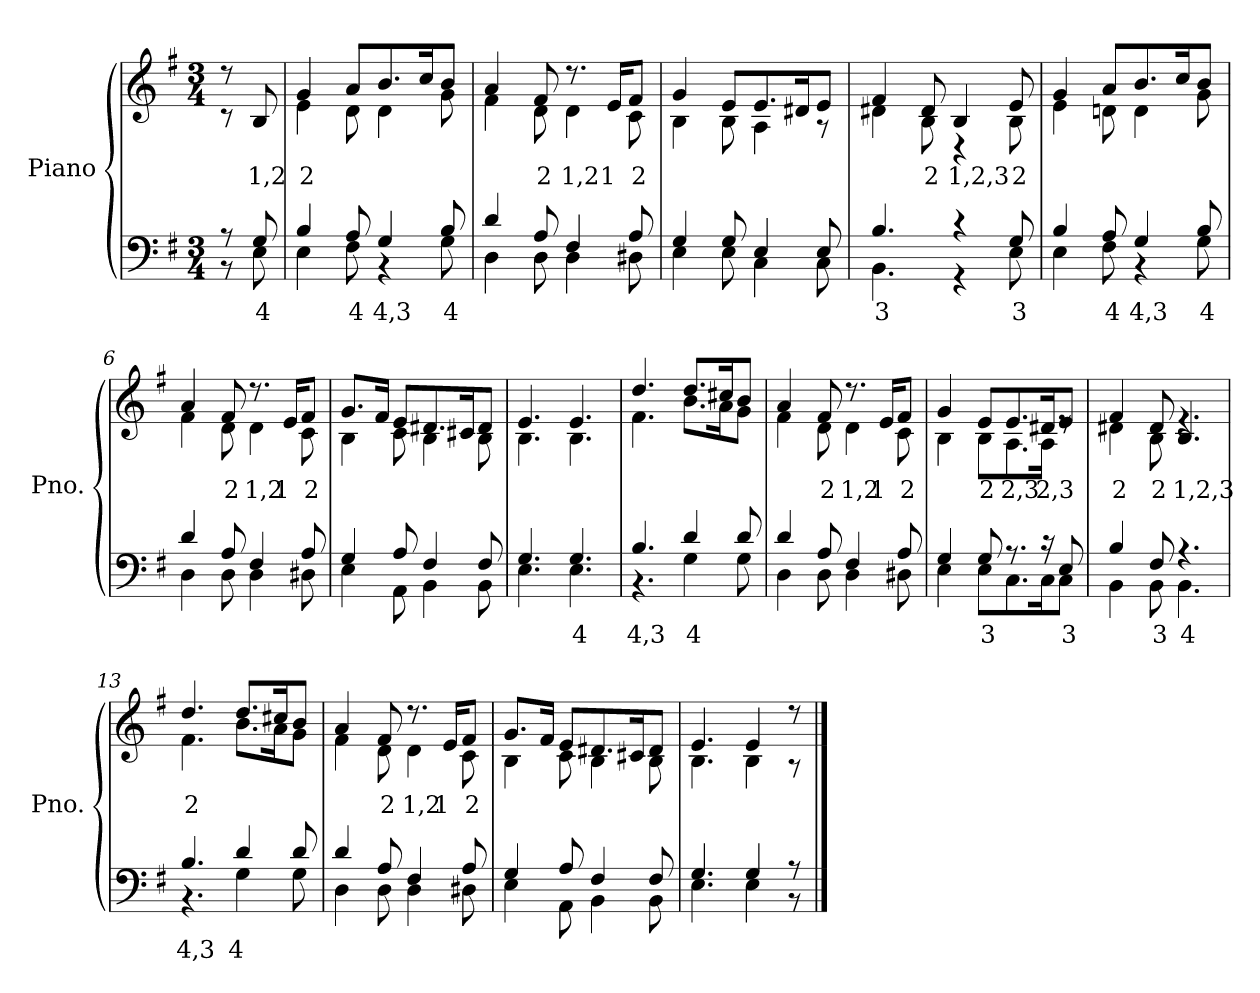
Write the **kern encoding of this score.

**kern	**text	**kern	**text
*part1	*part1	*part1	*part1
*staff2	*staff2	*staff1	*staff1
*I"Piano	*	*	*
*I'Pno.	*	*	*
*clefF4	*	*clefG2	*
*k[f#]	*	*k[f#]	*
*M3/4	*	*M3/4	*
=	=	=	=
*^	*	*^	*
8r	8r	.	8r	8r	.
*	*	*	*MM80	*	*
!	!	!LO:LY:b	!	!	!
!	!	!LO:LY:b	!	!	!LO:LY:b
8Gi/	8Ej\	4	8BZ/	8ryy	1,2
=1	=1	=1	=1	=1	=1
!	!	!	!	!	!LO:LY:b
!	!	!	!	!	!LO:LY:b
4Bi/	4Ej\	.	4gZ/	4eV\	2
!	!	!LO:LY:b	!	!	!
!	!	!LO:LY:b	!	!	!
8Ai/	8F#j\	4	8aZ/L	8dV\	.
!	!	!LO:LY:b	!	!	!
4Gj/	4r	4,3	8.bZ/	4dV\	.
.	.	.	16ccZ/K	.	.
!	!	!LO:LY:b	!	!	!
!	!	!LO:LY:b	!	!	!
8Bi/	8Gj\	4	8bZ/J	8gV\	.
=2	=2	=2	=2	=2	=2
4di/	4Dj\	.	4aZ/	4f#V\	.
!	!	!	!	!	!LO:LY:b
!	!	!	!	!	!LO:LY:b
8Ai/	8Dj\	.	8f#Z/	8dV\	2
!	!	!	!	!	!LO:LY:b
4F#i/	4Dj\	.	8.r	4dZ\	1,2
!	!	!	!	!	!LO:LY:b
.	.	.	16eZ/KL	.	1
!	!	!	!	!	!LO:LY:b
8Ai/	8D#Xj\	.	8f#Z/J	8cV\	2
=3	=3	=3	=3	=3	=3
4Gi/	4Ej\	.	4gZ/	4BV\	.
8Gi/	8Ej\	.	8eZ/L	8BV\	.
4Ei/	4Cj\	.	8.eZ/	4AV\	.
.	.	.	16d#XZ/K	.	.
8Ei/	8Cj\	.	8eZ/J	8r	.
!!LO:LB:g=z	!!
=4	=4	=4	=4	=4	=4
!	!	!LO:LY:b	!	!	!
4.Bi/	4.BBj\	3	4f#Z/	4d#XV\	.
!	!	!	!	!	!LO:LY:b
!	!	!	!	!	!LO:LY:b
.	.	.	8d#Z/	8BV\	2
!	!	!	!	!	!LO:LY:b
4r	4r	.	4BZ/	4r	1,2,3
!	!	!LO:LY:b	!	!	!LO:LY:b
!	!	!	!	!	!LO:LY:b
8Gi/	8Ej\	3	8eZ/	8BV\	2
=5	=5	=5	=5	=5	=5
4Bi/	4Ej\	.	4gZ/	4eV\	.
!	!	!LO:LY:b	!	!	!
!	!	!LO:LY:b	!	!	!
8Ai/	8F#j\	4	8aZ/L	8dnV\	.
!	!	!LO:LY:b	!	!	!
4Gj/	4r	4,3	8.bZ/	4dV\	.
.	.	.	16ccZ/K	.	.
!	!	!LO:LY:b	!	!	!
!	!	!LO:LY:b	!	!	!
8Bi/	8Gj\	4	8bZ/J	8gV\	.
=6	=6	=6	=6	=6	=6
4di/	4Dj\	.	4aZ/	4f#V\	.
!	!	!	!	!	!LO:LY:b
!	!	!	!	!	!LO:LY:b
8Ai/	8Dj\	.	8f#Z/	8dV\	2
!	!	!	!	!	!LO:LY:b
4F#i/	4Dj\	.	8.r	4dZ\	1,2
!	!	!	!	!	!LO:LY:b
.	.	.	16eZ/KL	.	1
!	!	!	!	!	!LO:LY:b
8Ai/	8D#Xj\	.	8f#Z/J	8cV\	2
=7	=7	=7	=7	=7	=7
4Gi/	4Ej\	.	8.gZ/L	4BV\	.
.	.	.	16f#Z/Jk	.	.
8Ai/	8AAj\	.	8eZ/L	8cV\	.
4F#i/	4BBj\	.	8.d#XZ/	4BV\	.
.	.	.	16c#XZ/K	.	.
8F#i/	8BBj\	.	8d#Z/J	8BV\	.
!!LO:LB:g=z	!!
=8	=8	=8	=8	=8	=8
4.Gi/	4.Ej\	.	4.eZ/	4.BV\	.
!	!	!LO:LY:b	!	!	!
!	!	!LO:LY:b	!	!	!
4.Gi/	4.Ej\	4	4.eZ/	4.BV\	.
=9	=9	=9	=9	=9	=9
!	!	!LO:LY:b	!	!	!
4.Bj/	4.r	4,3	4.ddZ/	4.f#V\	.
!	!	!LO:LY:b	!	!	!
!	!	!LO:LY:b	!	!	!
4di/	4Gj\	4	8.ddZ/L	8.bV\L	.
.	.	.	16cc#XZ/K	16aV\K	.
8di/	8Gj\	.	8bZ/J	8gV\J	.
=10	=10	=10	=10	=10	=10
4di/	4Dj\	.	4aZ/	4f#V\	.
!	!	!	!	!	!LO:LY:b
!	!	!	!	!	!LO:LY:b
8Ai/	8Dj\	.	8f#Z/	8dV\	2
!	!	!	!	!	!LO:LY:b
4F#i/	4Dj\	.	8.r	4dZ\	1,2
!	!	!	!	!	!LO:LY:b
.	.	.	16eZ/KL	.	1
!	!	!	!	!	!LO:LY:b
8Ai/	8D#Xj\	.	8f#Z/J	8cV\	2
=11	=11	=11	=11	=11	=11
4Gi/	4Ej\	.	4gZ/	4BV\	.
!	!	!LO:LY:b	!	!	!LO:LY:b
8Gi/	8Ej\L	3	8eZ/L	8BV\L	2
!	!	!	!	!	!LO:LY:b
8.r	8.Cj\	.	8.eZ/	8.AV\	2,3
!	!	!	!	!	!LO:LY:b
16r	16Cj\K	.	16d#XZ/K	16AV\Jk	2,3
!	!	!LO:LY:b	!	!	!
8Ei/	8Cj\J	3	8eZ/J	8re	.
=12	=12	=12	=12	=12	=12
!	!	!	!	!	!LO:LY:b
4Bi/	4BBj\	.	4f#Z/	4d#XV\	2
!	!	!LO:LY:b	!	!	!LO:LY:b
!	!	!	!	!	!LO:LY:b
8F#i/	8BBj\	3	8d#Z/	8BV\	2
!	!	!LO:LY:b	!	!	!LO:LY:b
4.r	4.BBj\	4	4.BZ/	4.re	1,2,3
!!LO:LB:g=z	!!
=13	=13	=13	=13	=13	=13
!	!	!LO:LY:b	!	!	!LO:LY:b
!	!	!	!	!	!LO:LY:b
4.Bj/	4.r	4,3	4.ddZ/	4.f#V\	2
!	!	!LO:LY:b	!	!	!
!	!	!LO:LY:b	!	!	!
4di/	4Gj\	4	8.ddZ/L	8.bV\L	.
.	.	.	16cc#XZ/K	16aV\K	.
8di/	8Gj\	.	8bZ/J	8gV\J	.
=14	=14	=14	=14	=14	=14
4di/	4Dj\	.	4aZ/	4f#V\	.
!	!	!	!	!	!LO:LY:b
!	!	!	!	!	!LO:LY:b
8Ai/	8Dj\	.	8f#Z/	8dV\	2
!	!	!	!	!	!LO:LY:b
4F#i/	4Dj\	.	8.r	4dZ\	1,2
!	!	!	!	!	!LO:LY:b
.	.	.	16eZ/KL	.	1
!	!	!	!	!	!LO:LY:b
8Ai/	8D#Xj\	.	8f#Z/J	8cV\	2
=15	=15	=15	=15	=15	=15
4Gi/	4Ej\	.	8.gZ/L	4BV\	.
.	.	.	16f#Z/Jk	.	.
8Ai/	8AAj\	.	8eZ/L	8cV\	.
4F#i/	4BBj\	.	8.d#XZ/	4BV\	.
.	.	.	16c#XZ/K	.	.
8F#i/	8BBj\	.	8d#Z/J	8BV\	.
=16	=16	=16	=16	=16	=16
4.Gi/	4.Ej\	.	4.eZ/	4.BV\	.
4Gi/	4Ej\	.	4eZ/	4BV\	.
8r	8r	.	8r	8r	.
*v	*v	*	*	*	*
*	*	*v	*v	*
==	==	==	==
*-	*-	*-	*-
